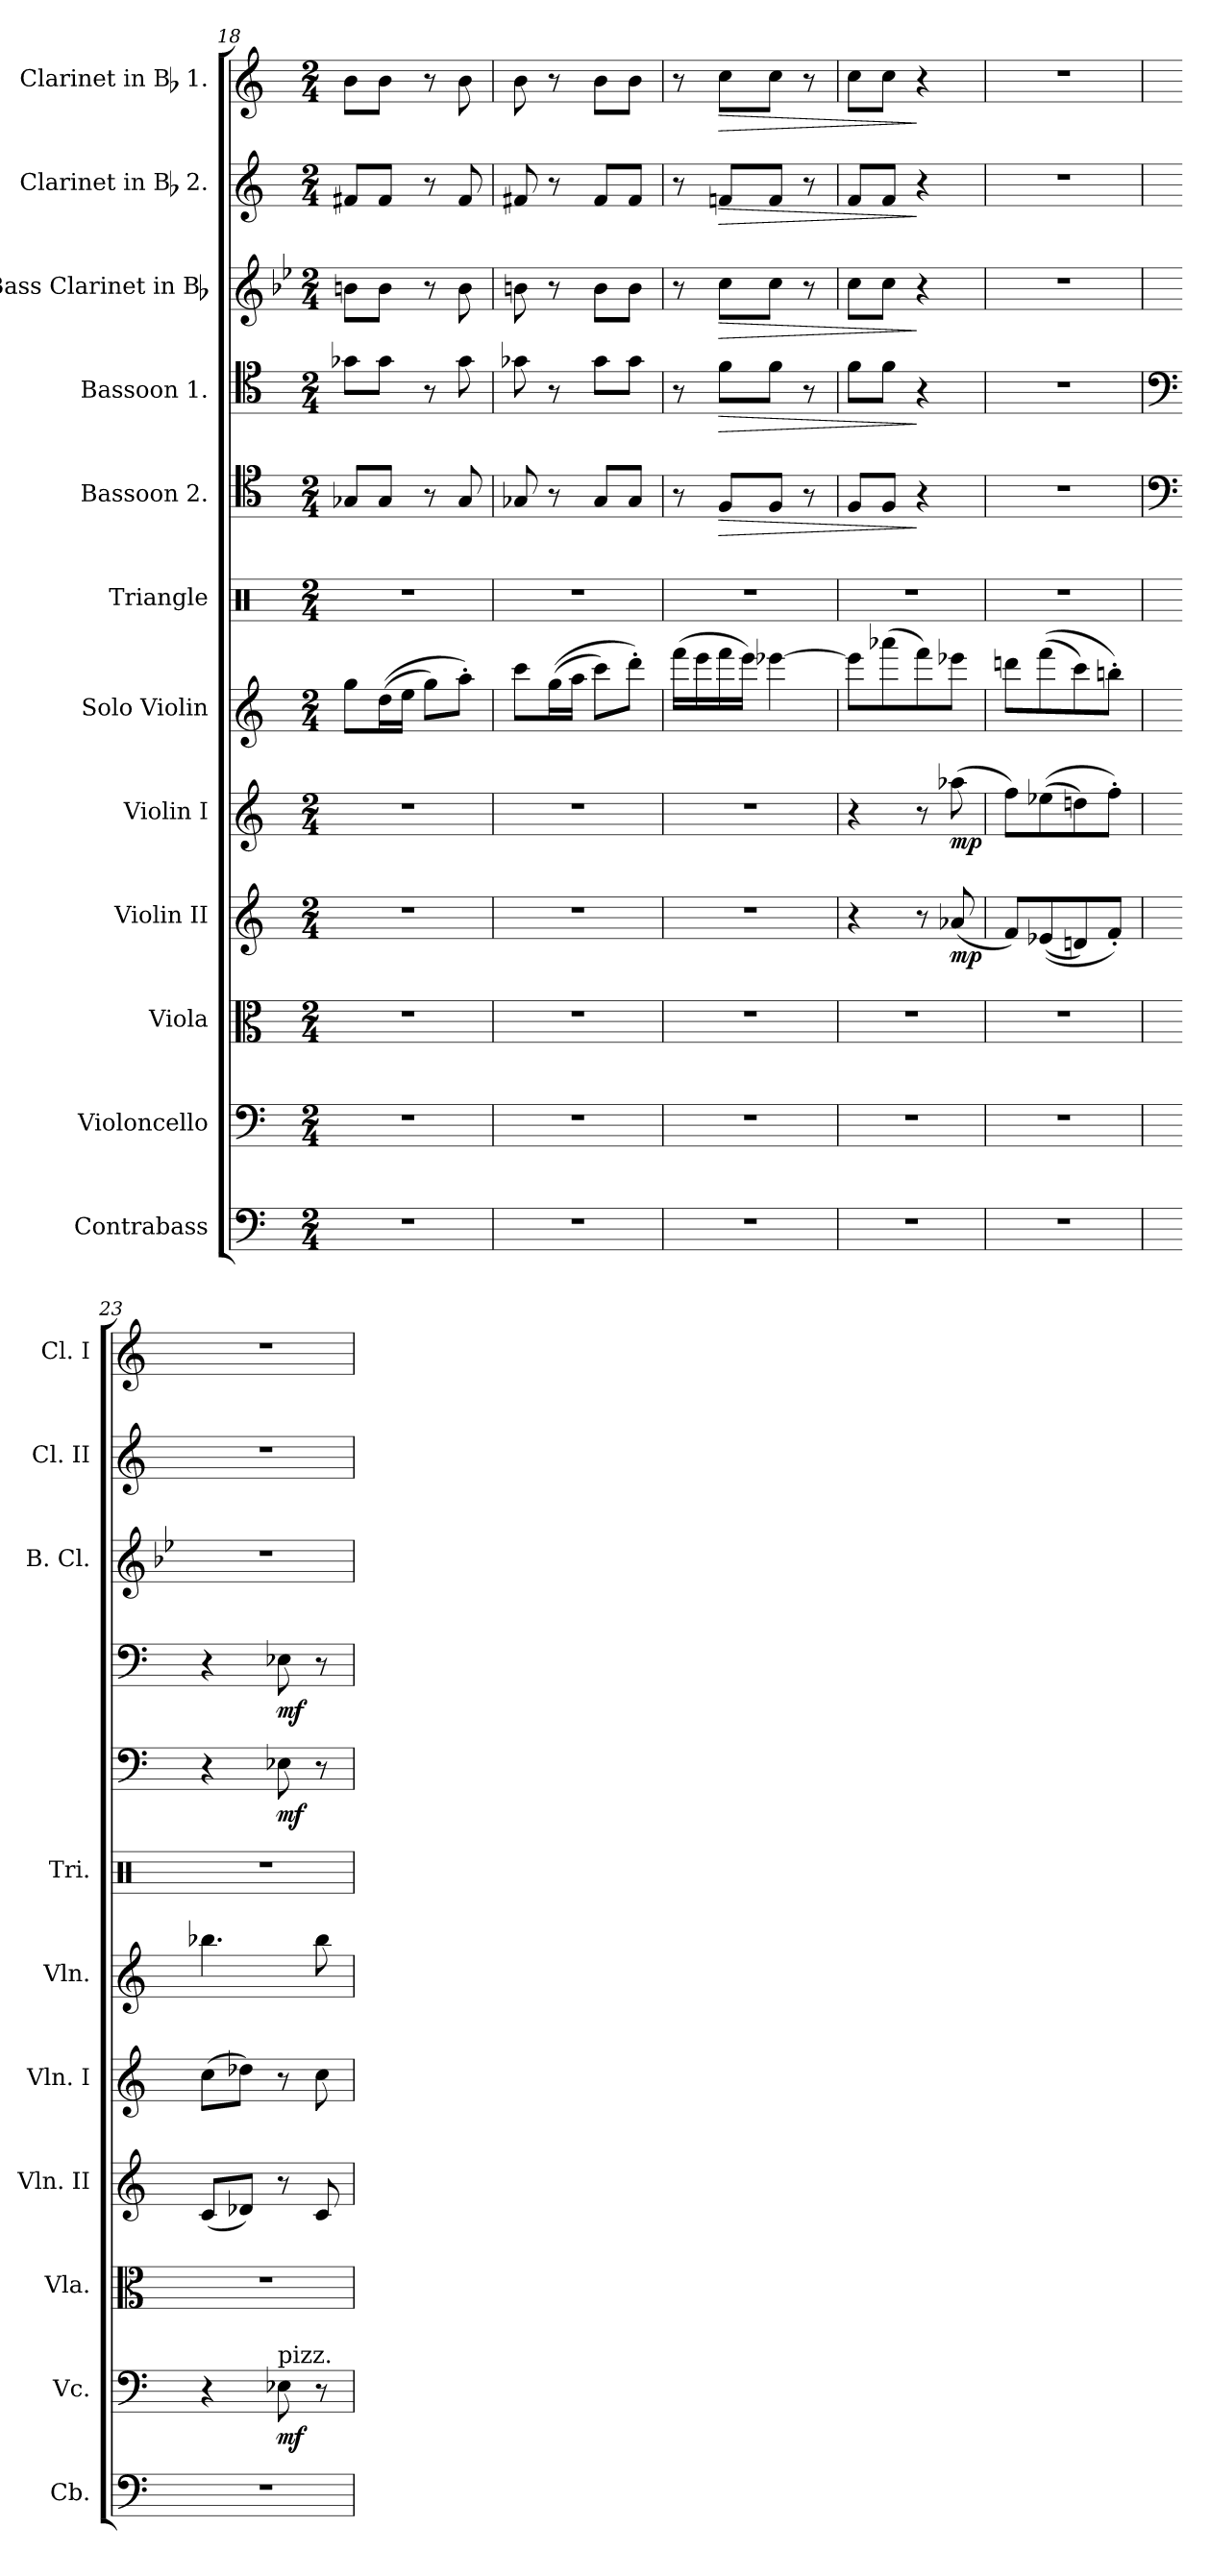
**kern	**kern	**dynam	**kern	**kern	**dynam	**kern	**dynam	**kern	**kern	**kern	**dynam	**kern	**dynam	**kern	**dynam	**kern	**dynam	**kern	**dynam
*part12	*part11	*part11	*part10	*part9	*part9	*part8	*part8	*part7	*part6	*part5	*part5	*part4	*part4	*part3	*part3	*part2	*part2	*part1	*part1
*staff12	*staff11	*staff11	*staff10	*staff9	*staff9	*staff8	*staff8	*staff7	*staff6	*staff5	*staff5	*staff4	*staff4	*staff3	*staff3	*staff2	*staff2	*staff1	*staff1
*I"Contrabass	*I"Violoncello	*	*I"Viola	*I"Violin II	*	*I"Violin I	*	*I"Solo Violin	*I"Triangle	*I"Bassoon 2.	*	*I"Bassoon 1.	*	*I"Bass Clarinet in Bb	*	*I"Clarinet in Bb 2.	*	*I"Clarinet in Bb 1.	*
*I'Cb.	*I'Vc.	*	*I'Vla.	*I'Vln. II	*	*I'Vln. I	*	*I'Vln.	*I'Tri.	*	*	*	*	*I'B. Cl.	*	*I'Cl. II	*	*I'Cl. I	*
*clefF4	*clefF4	*	*clefC3	*clefG2	*	*clefG2	*	*clefG2	*clefX	*clefC4	*	*clefC4	*	*clefG2	*	*clefG2	*	*clefG2	*
*ITrd7c12	*	*	*	*	*	*	*	*	*	*	*	*	*	*ITrd8c14	*	*ITrd1c2	*	*ITrd1c2	*
*k[]	*k[]	*	*k[]	*k[]	*	*k[]	*	*k[]	*k[]	*k[]	*	*k[]	*	*k[b-e-]	*	*k[b-e-]	*	*k[b-e-]	*
*M2/4	*M2/4	*	*M2/4	*M2/4	*	*M2/4	*	*M2/4	*M2/4	*M2/4	*	*M2/4	*	*M2/4	*	*M2/4	*	*M2/4	*
=18	=18	=18	=18	=18	=18	=18	=18	=18	=18	=18	=18	=18	=18	=18	=18	=18	=18	=18	=18
!LO:N:vis=1	!LO:N:vis=1	!	!LO:N:vis=1	!LO:N:vis=1	!	!LO:N:vis=1	!	!	!LO:N:vis=1	!	!	!	!	!	!	!	!	!	!
2r	2r	.	2r	2r	.	2r	.	8ggi\L	2r	8G-Xi/L	.	8g-Xi\L	.	8Bni\L	.	8eni/L	.	8ai\L	.
.	.	.	.	.	.	.	.	((16ddi\L	.	8G-i/J	.	8g-i\J	.	8Bi\J	.	8ei/J	.	8ai\J	.
.	.	.	.	.	.	.	.	16eei\JJ	.	.	.	.	.	.	.	.	.	.	.
.	.	.	.	.	.	.	.	8ggi\L)	.	8r	.	8r	.	8r	.	8r	.	8r	.
.	.	.	.	.	.	.	.	8aa'i\J)	.	8G-i/	.	8g-i\	.	8Bi\	.	8ei/	.	8ai\	.
=19	=19	=19	=19	=19	=19	=19	=19	=19	=19	=19	=19	=19	=19	=19	=19	=19	=19	=19	=19
!LO:N:vis=1	!LO:N:vis=1	!	!LO:N:vis=1	!LO:N:vis=1	!	!LO:N:vis=1	!	!	!LO:N:vis=1	!	!	!	!	!	!	!	!	!	!
2r	2r	.	2r	2r	.	2r	.	8ccci\L	2r	8G-Xi/	.	8g-Xi\	.	8Bni\	.	8eni/	.	8ai\	.
.	.	.	.	.	.	.	.	((16ggi\L	.	8r	.	8r	.	8r	.	8r	.	8r	.
.	.	.	.	.	.	.	.	16aai\JJ	.	.	.	.	.	.	.	.	.	.	.
.	.	.	.	.	.	.	.	8ccci\L)	.	8G-i/L	.	8g-i\L	.	8Bi\L	.	8ei/L	.	8ai\L	.
.	.	.	.	.	.	.	.	8ddd'i\J)	.	8G-i/J	.	8g-i\J	.	8Bi\J	.	8ei/J	.	8ai\J	.
!!LO:PB:g=z
=20	=20	=20	=20	=20	=20	=20	=20	=20	=20	=20	=20	=20	=20	=20	=20	=20	=20	=20	=20
!LO:N:vis=1	!LO:N:vis=1	!	!LO:N:vis=1	!LO:N:vis=1	!	!LO:N:vis=1	!	!	!LO:N:vis=1	!	!	!	!	!	!	!	!	!	!
2r	2r	.	2r	2r	.	2r	.	(16fffi\LL	2r	8r	.	8r	.	8r	.	8r	.	8r	.
.	.	.	.	.	.	.	.	16eeei\	.	.	.	.	.	.	.	.	.	.	.
!	!	!	!	!	!	!	!	!	!	!	!LO:HP:b	!	!LO:HP:b	!	!LO:HP:b	!	!LO:HP:b	!	!LO:HP:b
.	.	.	.	.	.	.	.	16fffi\	.	8Fi/L	>	8fi\L	>	8ci\L	>	8e-Xi/L	>	8b-i\L	>
.	.	.	.	.	.	.	.	16eeei\JJ)	.	.	.	.	.	.	.	.	.	.	.
.	.	.	.	.	.	.	.	[>4eee-Xi\	.	8Fi/J	.	8fi\J	.	8ci\J	.	8e-i/J	.	8b-i\J	.
.	.	.	.	.	.	.	.	.	.	8r	.	8r	.	8r	.	8r	.	8r	.
=21	=21	=21	=21	=21	=21	=21	=21	=21	=21	=21	=21	=21	=21	=21	=21	=21	=21	=21	=21
!LO:N:vis=1	!LO:N:vis=1	!	!LO:N:vis=1	!	!	!	!	!	!LO:N:vis=1	!	!	!	!	!	!	!	!	!	!
2r	2r	.	2r	4r	.	4r	.	8eee-i\L]	2r	8Fi/L	.	8fi\L	.	8ci\L	.	8e-i/L	.	8b-i\L	.
.	.	.	.	.	.	.	.	(8aaa-Xi\	.	8Fi/J	.	8fi\J	.	8ci\J	.	8e-i/J	.	8b-i\J	.
.	.	.	.	8r	.	8r	.	8fffi\)	.	4r	]	4r	]	4r	]	4r	]	4r	]
.	.	.	.	(8a-Xi/	mp	(8aa-Xi\	mp	8eee-Xi\J	.	.	.	.	.	.	.	.	.	.	.
=22	=22	=22	=22	=22	=22	=22	=22	=22	=22	=22	=22	=22	=22	=22	=22	=22	=22	=22	=22
!LO:N:vis=1	!LO:N:vis=1	!	!LO:N:vis=1	!	!	!	!	!	!LO:N:vis=1	!LO:N:vis=1	!	!LO:N:vis=1	!	!LO:N:vis=1	!	!LO:N:vis=1	!	!LO:N:vis=1	!
2r	2r	.	2r	8fi/L)	.	8ffi\L)	.	8dddni\L	2r	2r	.	2r	.	2r	.	2r	.	2r	.
.	.	.	.	((8e-Xi/	.	((8ee-Xi\	.	((8fffi\	.	.	.	.	.	.	.	.	.	.	.
.	.	.	.	8dni/)	.	8ddni\)	.	8ccci\)	.	.	.	.	.	.	.	.	.	.	.
.	.	.	.	8f'i/J)	.	8ff'i\J)	.	8bbn'i\J)	.	.	.	.	.	.	.	.	.	.	.
=23	=23	=23	=23	=23	=23	=23	=23	=23	=23	=23	=23	=23	=23	=23	=23	=23	=23	=23	=23
*	*	*	*	*	*	*	*	*	*	*clefF4	*	*clefF4	*	*	*	*	*	*	*
!LO:N:vis=1	!	!	!LO:N:vis=1	!	!	!	!	!	!LO:N:vis=1	!	!	!	!	!LO:N:vis=1	!	!LO:N:vis=1	!	!LO:N:vis=1	!
2r	4r	.	2r	(8ci/L	.	(8cci\L	.	4.bb-Xi\	2r	4r	.	4r	.	2r	.	2r	.	2r	.
.	.	.	.	8d-Xi/J)	.	8dd-Xi\J)	.	.	.	.	.	.	.	.	.	.	.	.	.
!	!LO:TX:a:t=pizz.	!	!	!	!	!	!	!	!	!	!	!	!	!	!	!	!	!	!
.	8E-Xi\	mf	.	8r	.	8r	.	.	.	8E-Xi\	mf	8E-Xi\	mf	.	.	.	.	.	.
.	8r	.	.	8ci/	.	8cci\	.	8bb-i\	.	8r	.	8r	.	.	.	.	.	.	.
=	=	=	=	=	=	=	=	=	=	=	=	=	=	=	=	=	=	=	=
*-	*-	*-	*-	*-	*-	*-	*-	*-	*-	*-	*-	*-	*-	*-	*-	*-	*-	*-	*-
